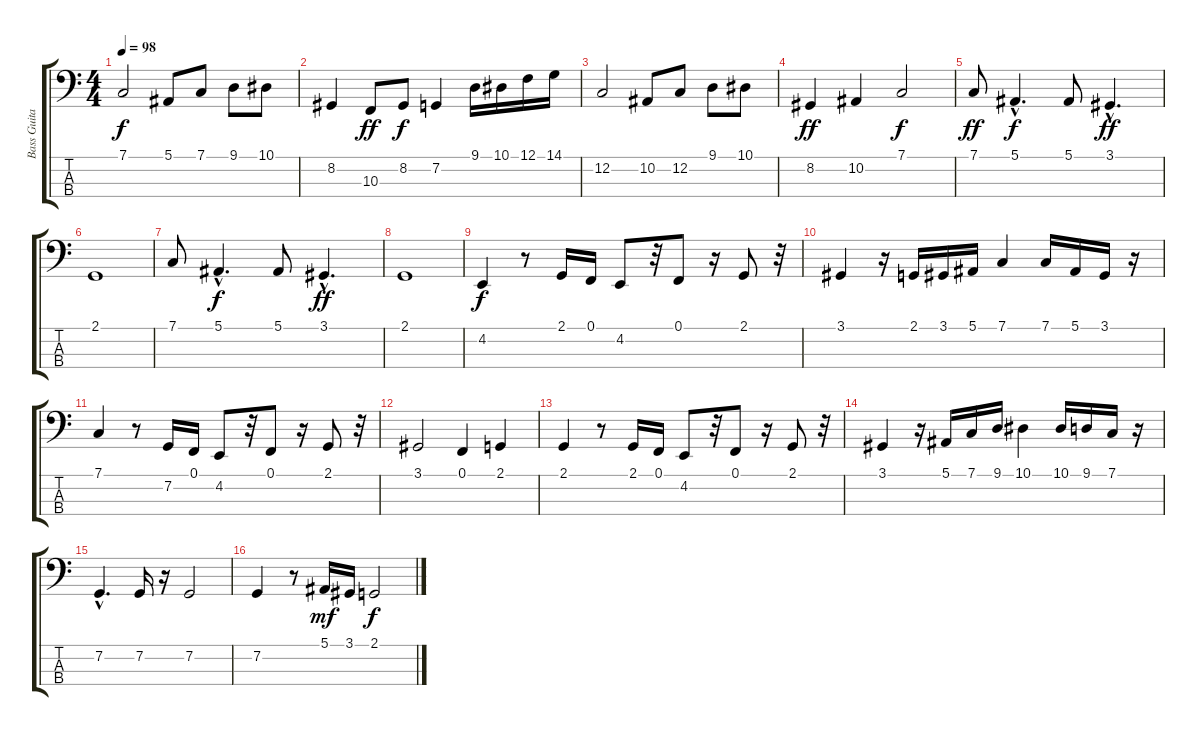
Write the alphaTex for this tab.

\track ("Bass Guitar" "Bass Guita") {instrument cello}
\staff {score tabs}
\tuning (F2 C2 G1 D1) {hide}
\ts (4 4)
\tempo 98
\clef f4
\ks c
7.1.2{dy f} 5.1.8 7.1.8 9.1.8 10.1.8 |
8.2.4 10.3.8{dy ff} 8.2.8{dy f} 7.2.4 9.1.16 10.1.16 12.1.16 14.1.16 |
12.2.2 10.2.8 12.2.8 9.1.8 10.1.8 |
8.2.4{dy ff} 10.2.4 7.1.2{dy f} |
7.1.8{dy ff} 5.1{hac}.4{d dy f} 5.1.8 3.1{hac}.4{d dy ff} |
2.1.1 |
7.1.8 5.1{hac}.4{d dy f} 5.1.8 3.1{hac}.4{d dy ff} |
2.1.1 |
4.2.4{dy f} r.8 2.1.16 0.1.16 4.2.8 r.32 0.1.8 r.16 2.1.8 r.32 |
3.1.4 r.16 2.1.16 3.1.16 5.1.16 7.1.4 7.1.16 5.1.16 3.1.16 r.16 |
7.1.4 r.8 7.2.16 0.1.16 4.2.8 r.32 0.1.8 r.16 2.1.8 r.32 |
3.1.2 0.1.4 2.1.4 |
2.1.4 r.8 2.1.16 0.1.16 4.2.8 r.32 0.1.8 r.16 2.1.8 r.32 |
3.1.4 r.16 5.1.16 7.1.16 9.1.16 10.1.4 10.1.16 9.1.16 7.1.16 r.16 |
7.2{hac}.4{d} 7.2.16 r.16 7.2.2 |
7.2.4 r.8 5.1.16{dy mf} 3.1.16 2.1.2{dy f}
